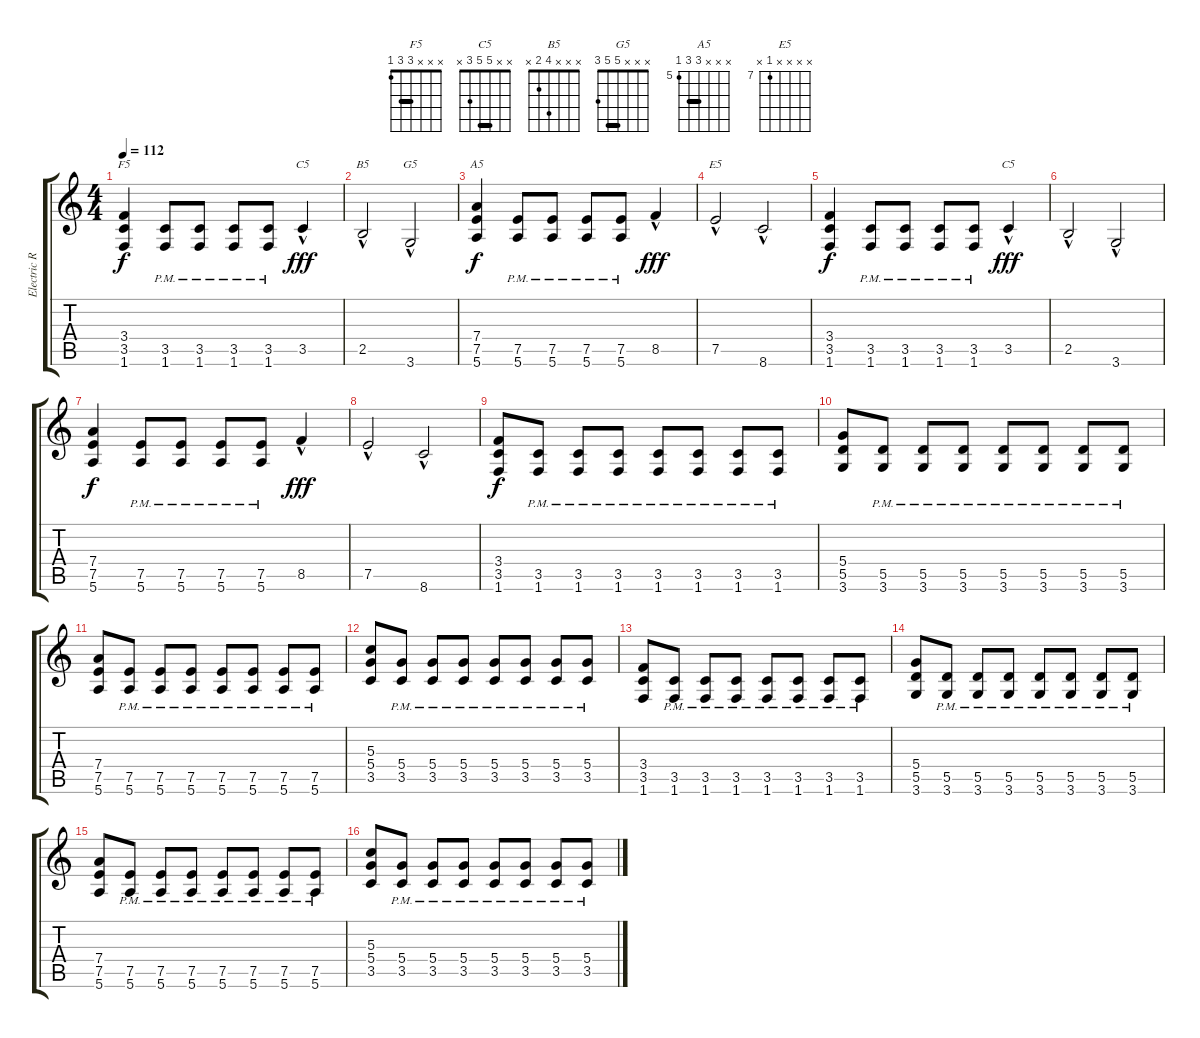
\track ("Electric Rhythm" "Electric R") {instrument distortionguitar}
\staff {score tabs}
\tuning (E4 B3 G3 D3 A2 E2) {hide}
\chord ("F5" x x x 3 3 1) {barre 3}
\chord ("C5" x x x 5 3 x)
\chord ("B5" x x x 4 2 x)
\chord ("G5" x x x 5 5 3) {barre 5}
\chord ("A5" x x x 7 7 5) {firstfret 5 barre 7}
\chord ("E5" x x x x 7 x) {firstfret 7}
\chord ("C5" x x 5 5 3 x) {barre 5}
\ts (4 4)
\tempo 112
\clef g2
\ks c
(3.4 3.5 1.6).4{ch "F5" dy f} (3.5{pm} 1.6{pm}).8 (3.5{pm} 1.6{pm}).8 (3.5{pm} 1.6{pm}).8 (3.5{pm} 1.6{pm}).8 3.5{hac}.4{ch "C5" dy fff} |
2.5{hac}.2{ch "B5"} 3.6{hac}.2{ch "G5"} |
(7.4 7.5 5.6).4{ch "A5" dy f} (7.5{pm} 5.6{pm}).8 (7.5{pm} 5.6{pm}).8 (7.5{pm} 5.6{pm}).8 (7.5{pm} 5.6{pm}).8 8.5{hac}.4{dy fff} |
7.5{hac}.2{ch "E5"} 8.6{hac}.2 |
(3.4 3.5 1.6).4{dy f} (3.5{pm} 1.6{pm}).8 (3.5{pm} 1.6{pm}).8 (3.5{pm} 1.6{pm}).8 (3.5{pm} 1.6{pm}).8 3.5{hac}.4{ch "C5" dy fff} |
2.5{hac}.2 3.6{hac}.2 |
(7.4 7.5 5.6).4{dy f} (7.5{pm} 5.6{pm}).8 (7.5{pm} 5.6{pm}).8 (7.5{pm} 5.6{pm}).8 (7.5{pm} 5.6{pm}).8 8.5{hac}.4{dy fff} |
7.5{hac}.2 8.6{hac}.2 |
(3.4 3.5 1.6).8{dy f} (3.5{pm} 1.6{pm}).8 (3.5{pm} 1.6{pm}).8 (3.5{pm} 1.6{pm}).8 (3.5{pm} 1.6{pm}).8 (3.5{pm} 1.6{pm}).8 (3.5{pm} 1.6{pm}).8 (3.5{pm} 1.6{pm}).8 |
(5.4 5.5 3.6).8 (5.5{pm} 3.6{pm}).8 (5.5{pm} 3.6{pm}).8 (5.5{pm} 3.6{pm}).8 (5.5{pm} 3.6{pm}).8 (5.5{pm} 3.6{pm}).8 (5.5{pm} 3.6{pm}).8 (5.5{pm} 3.6{pm}).8 |
(7.4 7.5 5.6).8 (7.5{pm} 5.6{pm}).8 (7.5{pm} 5.6{pm}).8 (7.5{pm} 5.6{pm}).8 (7.5{pm} 5.6{pm}).8 (7.5{pm} 5.6{pm}).8 (7.5{pm} 5.6{pm}).8 (7.5{pm} 5.6{pm}).8 |
(5.3 5.4 3.5).8 (5.4{pm} 3.5{pm}).8 (5.4{pm} 3.5{pm}).8 (5.4{pm} 3.5{pm}).8 (5.4{pm} 3.5{pm}).8 (5.4{pm} 3.5{pm}).8 (5.4{pm} 3.5{pm}).8 (5.4{pm} 3.5{pm}).8 |
(3.4 3.5 1.6).8 (3.5{pm} 1.6{pm}).8 (3.5{pm} 1.6{pm}).8 (3.5{pm} 1.6{pm}).8 (3.5{pm} 1.6{pm}).8 (3.5{pm} 1.6{pm}).8 (3.5{pm} 1.6{pm}).8 (3.5{pm} 1.6{pm}).8 |
(5.4 5.5 3.6).8 (5.5{pm} 3.6{pm}).8 (5.5{pm} 3.6{pm}).8 (5.5{pm} 3.6{pm}).8 (5.5{pm} 3.6{pm}).8 (5.5{pm} 3.6{pm}).8 (5.5{pm} 3.6{pm}).8 (5.5{pm} 3.6{pm}).8 |
(7.4 7.5 5.6).8 (7.5{pm} 5.6{pm}).8 (7.5{pm} 5.6{pm}).8 (7.5{pm} 5.6{pm}).8 (7.5{pm} 5.6{pm}).8 (7.5{pm} 5.6{pm}).8 (7.5{pm} 5.6{pm}).8 (7.5{pm} 5.6{pm}).8 |
(5.3 5.4 3.5).8 (5.4{pm} 3.5{pm}).8 (5.4{pm} 3.5{pm}).8 (5.4{pm} 3.5{pm}).8 (5.4{pm} 3.5{pm}).8 (5.4{pm} 3.5{pm}).8 (5.4{pm} 3.5{pm}).8 (5.4{pm} 3.5{pm}).8
